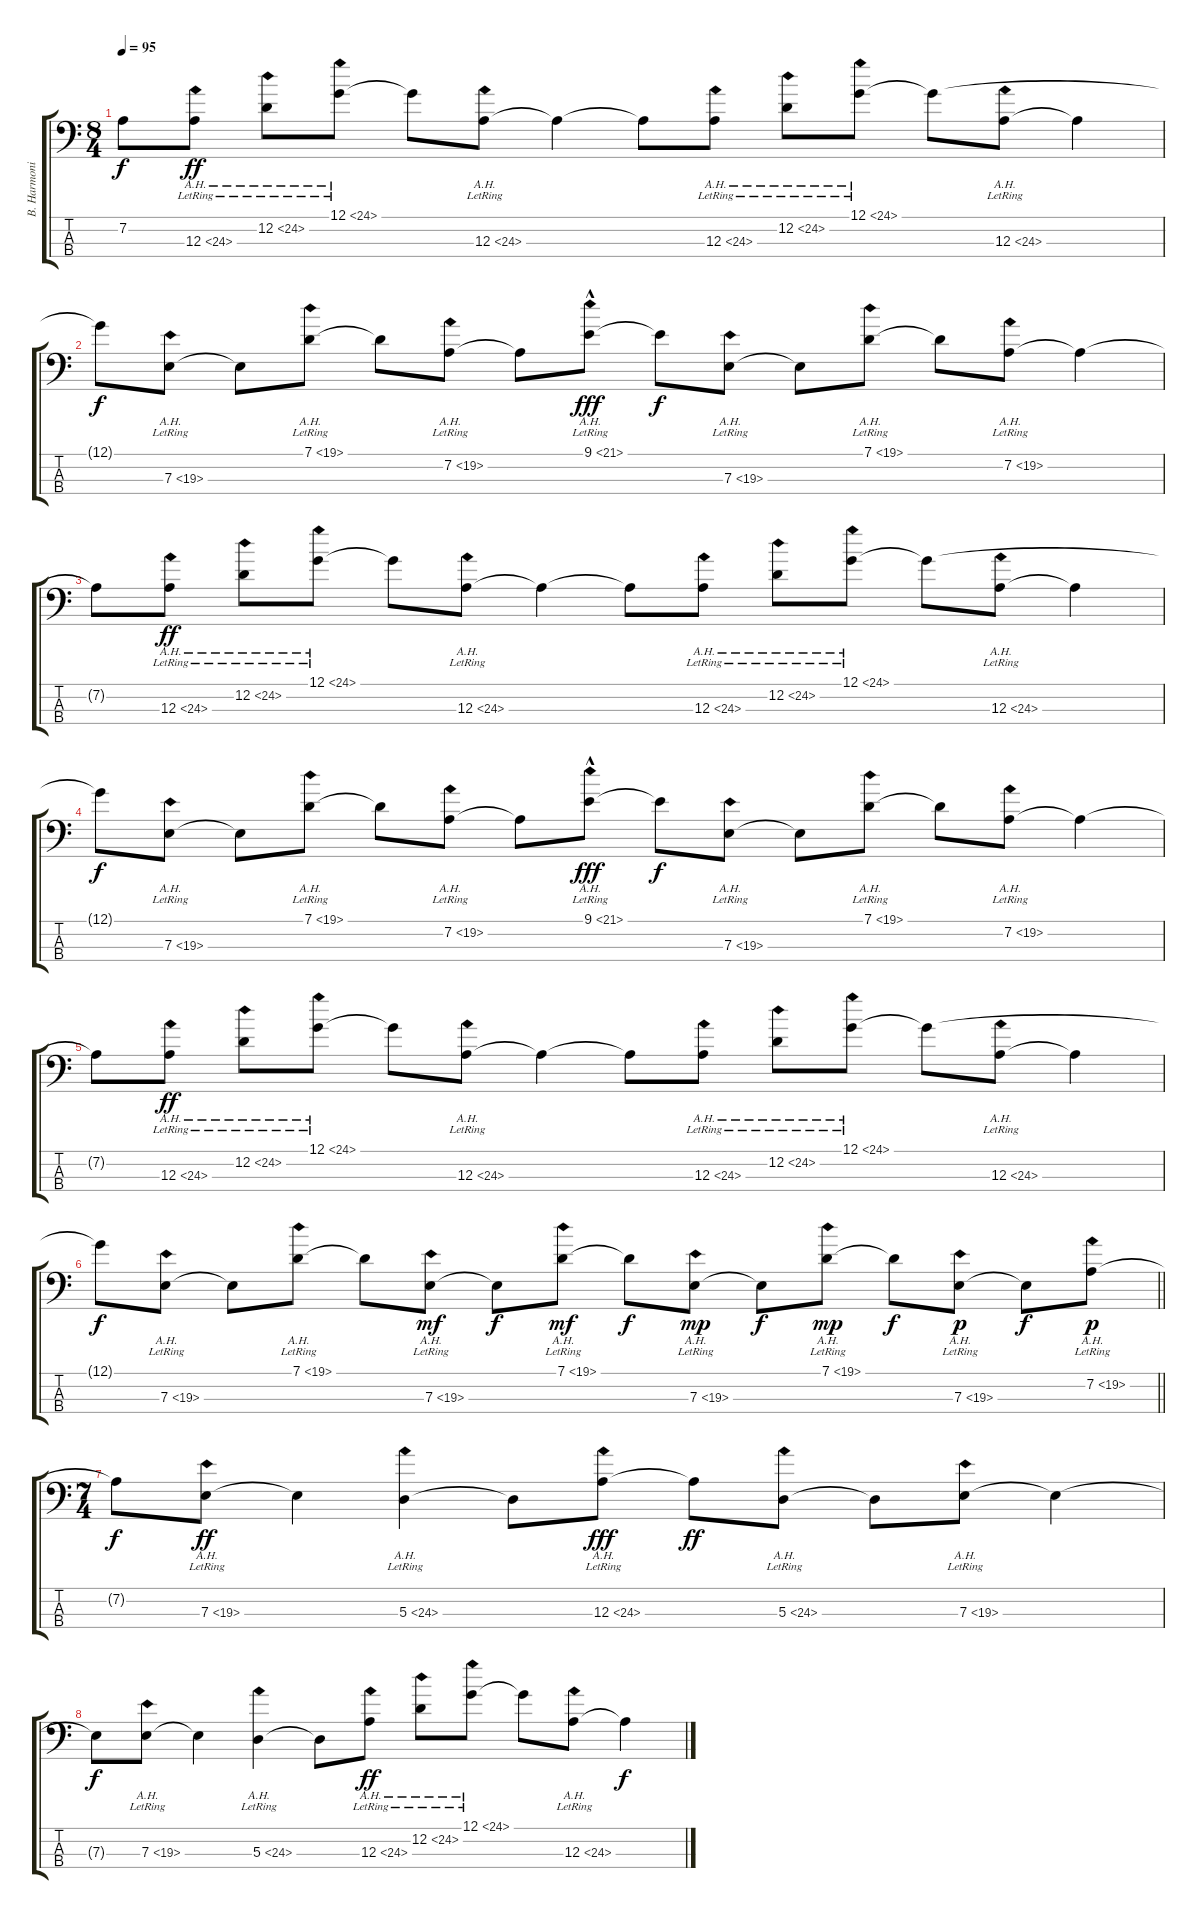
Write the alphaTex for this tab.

\track ("B. Harmonics" "B. Harmoni") {mute instrument electricguitarclean}
\staff {score tabs}
\tuning (G2 D2 A1 D1) {hide}
\ts (8 4)
\tempo 95
\clef f4
\ks c
7.2{t}.8{dy f} 12.3{ah 12 lr}.8{dy ff} 12.2{ah 12 lr}.8 12.1{ah 12 lr}.8 12.1{t}.8 12.3{ah 12 lr}.8 12.3{t}.4 12.3{t}.8 12.3{ah 12 lr}.8 12.2{ah 12 lr}.8 12.1{ah 12 lr}.8 12.1{t}.8 12.3{ah 12 lr}.8 12.3{t}.4 |
12.1{t}.8{dy f} 7.3{ah 12 lr}.8 7.3{t}.8 7.1{ah 12 lr}.8 7.1{t}.8 7.2{ah 12 lr}.8 7.2{t}.8 9.1{ah 12 hac lr}.8{dy fff} 9.1{t}.8{dy f} 7.3{ah 12 lr}.8 7.3{t}.8 7.1{ah 12 lr}.8 7.1{t}.8 7.2{ah 12 lr}.8 7.2{t}.4 |
7.2{t}.8 12.3{ah 12 lr}.8{dy ff} 12.2{ah 12 lr}.8 12.1{ah 12 lr}.8 12.1{t}.8 12.3{ah 12 lr}.8 12.3{t}.4 12.3{t}.8 12.3{ah 12 lr}.8 12.2{ah 12 lr}.8 12.1{ah 12 lr}.8 12.1{t}.8 12.3{ah 12 lr}.8 12.3{t}.4 |
12.1{t}.8{dy f} 7.3{ah 12 lr}.8 7.3{t}.8 7.1{ah 12 lr}.8 7.1{t}.8 7.2{ah 12 lr}.8 7.2{t}.8 9.1{ah 12 hac lr}.8{dy fff} 9.1{t}.8{dy f} 7.3{ah 12 lr}.8 7.3{t}.8 7.1{ah 12 lr}.8 7.1{t}.8 7.2{ah 12 lr}.8 7.2{t}.4 |
7.2{t}.8 12.3{ah 12 lr}.8{dy ff} 12.2{ah 12 lr}.8 12.1{ah 12 lr}.8 12.1{t}.8 12.3{ah 12 lr}.8 12.3{t}.4 12.3{t}.8 12.3{ah 12 lr}.8 12.2{ah 12 lr}.8 12.1{ah 12 lr}.8 12.1{t}.8 12.3{ah 12 lr}.8 12.3{t}.4 |
\barLineRight lightlight
12.1{t}.8{dy f} 7.3{ah 12 lr}.8 7.3{t}.8 7.1{ah 12 lr}.8 7.1{t}.8 7.3{ah 12 lr}.8{dy mf} 7.3{t}.8{dy f} 7.1{ah 12 lr}.8{dy mf} 7.1{t}.8{dy f} 7.3{ah 12 lr}.8{dy mp} 7.3{t}.8{dy f} 7.1{ah 12 lr}.8{dy mp} 7.1{t}.8{dy f} 7.3{ah 12 lr}.8{dy p} 7.3{t}.8{dy f} 7.2{ah 12 lr}.8{dy p} |
\ts (7 4)
\section ("" "")
7.2{t}.8{dy f} 7.3{ah 12 lr}.8{dy ff} 7.3{t}.4 5.3{ah 19 lr}.4 5.3{t}.8 12.3{ah 12 lr}.8{dy fff} 12.3{t}.8{dy ff} 5.3{ah 19 lr}.8 5.3{t}.8 7.3{ah 12 lr}.8 7.3{t}.4 |
7.3{t}.8{dy f} 7.3{ah 12 lr}.8 7.3{t}.4 5.3{ah 19 lr}.4 5.3{t}.8 12.3{ah 12 lr}.8{dy ff} 12.2{ah 12 lr}.8 12.1{ah 12 lr}.8 12.1{t}.8 12.3{ah 12 lr}.8 12.3{t}.4{dy f}
